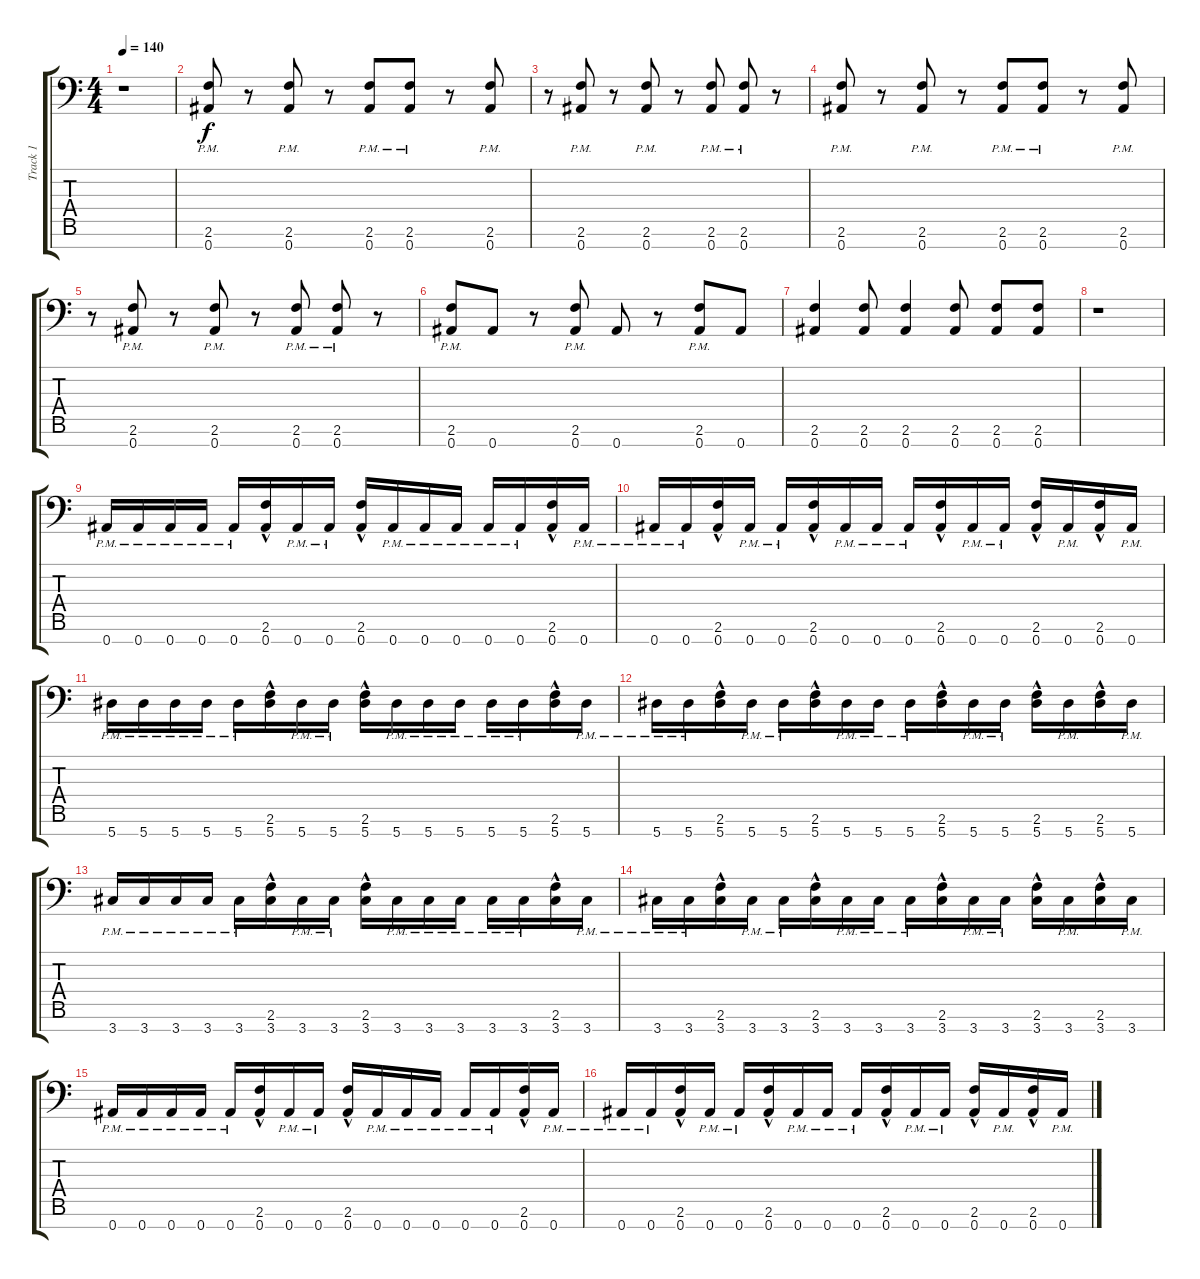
\track ("Track 1" "Track 1") {instrument overdrivenguitar}
\staff {score tabs}
\tuning (Eb4 Bb3 Gb3 Db3 Ab2 Eb2 Bb1) {hide}
\ts (4 4)
\tempo 140
\clef f4
\ks c
r.1{dy f} |
(2.6{pm} 0.7{pm}).8 r.8 (2.6{pm} 0.7{pm}).8 r.8 (2.6{pm} 0.7{pm}).8 (2.6{pm} 0.7{pm}).8 r.8 (2.6{pm} 0.7{pm}).8 |
r.8 (2.6{pm} 0.7{pm}).8 r.8 (2.6{pm} 0.7{pm}).8 r.8 (2.6{pm} 0.7{pm}).8 (2.6{pm} 0.7{pm}).8 r.8 |
(2.6{pm} 0.7{pm}).8 r.8 (2.6{pm} 0.7{pm}).8 r.8 (2.6{pm} 0.7{pm}).8 (2.6{pm} 0.7{pm}).8 r.8 (2.6{pm} 0.7{pm}).8 |
r.8 (2.6{pm} 0.7{pm}).8 r.8 (2.6{pm} 0.7{pm}).8 r.8 (2.6{pm} 0.7{pm}).8 (2.6{pm} 0.7{pm}).8 r.8 |
(2.6{pm} 0.7{pm}).8 0.7.8 r.8 (2.6{pm} 0.7{pm}).8 0.7.8 r.8 (2.6{pm} 0.7{pm}).8 0.7.8 |
(2.6 0.7).4 (2.6 0.7).8 (2.6 0.7).4 (2.6 0.7).8 (2.6 0.7).8 (2.6 0.7).8 |
r.1 |
0.7{pm}.16 0.7{pm}.16 0.7{pm}.16 0.7{pm}.16 0.7{pm}.16 (2.6{hac} 0.7).16 0.7{pm}.16 0.7{pm}.16 (2.6 0.7{hac}).16 0.7{pm}.16 0.7{pm}.16 0.7{pm}.16 0.7{pm}.16 0.7{pm}.16 (2.6 0.7{hac}).16 0.7{pm}.16 |
0.7{pm}.16 0.7{pm}.16 (2.6 0.7{hac}).16 0.7{pm}.16 0.7{pm}.16 (2.6 0.7{hac}).16 0.7{pm}.16 0.7{pm}.16 0.7{pm}.16 (2.6 0.7{hac}).16 0.7{pm}.16 0.7{pm}.16 (2.6 0.7{hac}).16 0.7{pm}.16 (2.6 0.7{hac}).16 0.7{pm}.16 |
5.7{pm}.16 5.7{pm}.16 5.7{pm}.16 5.7{pm}.16 5.7{pm}.16 (2.6{hac} 5.7{hac}).16 5.7{pm}.16 5.7{pm}.16 (2.6 5.7{hac}).16 5.7{pm}.16 5.7{pm}.16 5.7{pm}.16 5.7{pm}.16 5.7{pm}.16 (2.6{hac} 5.7{hac}).16 5.7{pm}.16 |
5.7{pm}.16 5.7{pm}.16 (2.6{hac} 5.7{hac}).16 5.7{pm}.16 5.7{pm}.16 (2.6{hac} 5.7{hac}).16 5.7{pm}.16 5.7{pm}.16 5.7{pm}.16 (2.6{hac} 5.7{hac}).16 5.7{pm}.16 5.7{pm}.16 (2.6{hac} 5.7{hac}).16 5.7{pm}.16 (2.6{hac} 5.7{hac}).16 5.7{pm}.16 |
3.7{pm}.16 3.7{pm}.16 3.7{pm}.16 3.7{pm}.16 3.7{pm}.16 (2.6{hac} 3.7).16 3.7{pm}.16 3.7{pm}.16 (2.6{hac} 3.7{hac}).16 3.7{pm}.16 3.7{pm}.16 3.7{pm}.16 3.7{pm}.16 3.7{pm}.16 (2.6{hac} 3.7{hac}).16 3.7{pm}.16 |
3.7{pm}.16 3.7{pm}.16 (2.6{hac} 3.7{hac}).16 3.7{pm}.16 3.7{pm}.16 (2.6{hac} 3.7{hac}).16 3.7{pm}.16 3.7{pm}.16 3.7{pm}.16 (2.6{hac} 3.7{hac}).16 3.7{pm}.16 3.7{pm}.16 (2.6{hac} 3.7{hac}).16 3.7{pm}.16 (2.6{hac} 3.7{hac}).16 3.7{pm}.16 |
0.7{pm}.16 0.7{pm}.16 0.7{pm}.16 0.7{pm}.16 0.7{pm}.16 (2.6 0.7{hac}).16 0.7{pm}.16 0.7{pm}.16 (2.6 0.7{hac}).16 0.7{pm}.16 0.7{pm}.16 0.7{pm}.16 0.7{pm}.16 0.7{pm}.16 (2.6 0.7{hac}).16 0.7{pm}.16 |
0.7{pm}.16 0.7{pm}.16 (2.6 0.7{hac}).16 0.7{pm}.16 0.7{pm}.16 (2.6 0.7{hac}).16 0.7{pm}.16 0.7{pm}.16 0.7{pm}.16 (2.6 0.7{hac}).16 0.7{pm}.16 0.7{pm}.16 (2.6 0.7{hac}).16 0.7{pm}.16 (2.6 0.7{hac}).16 0.7{pm}.16
